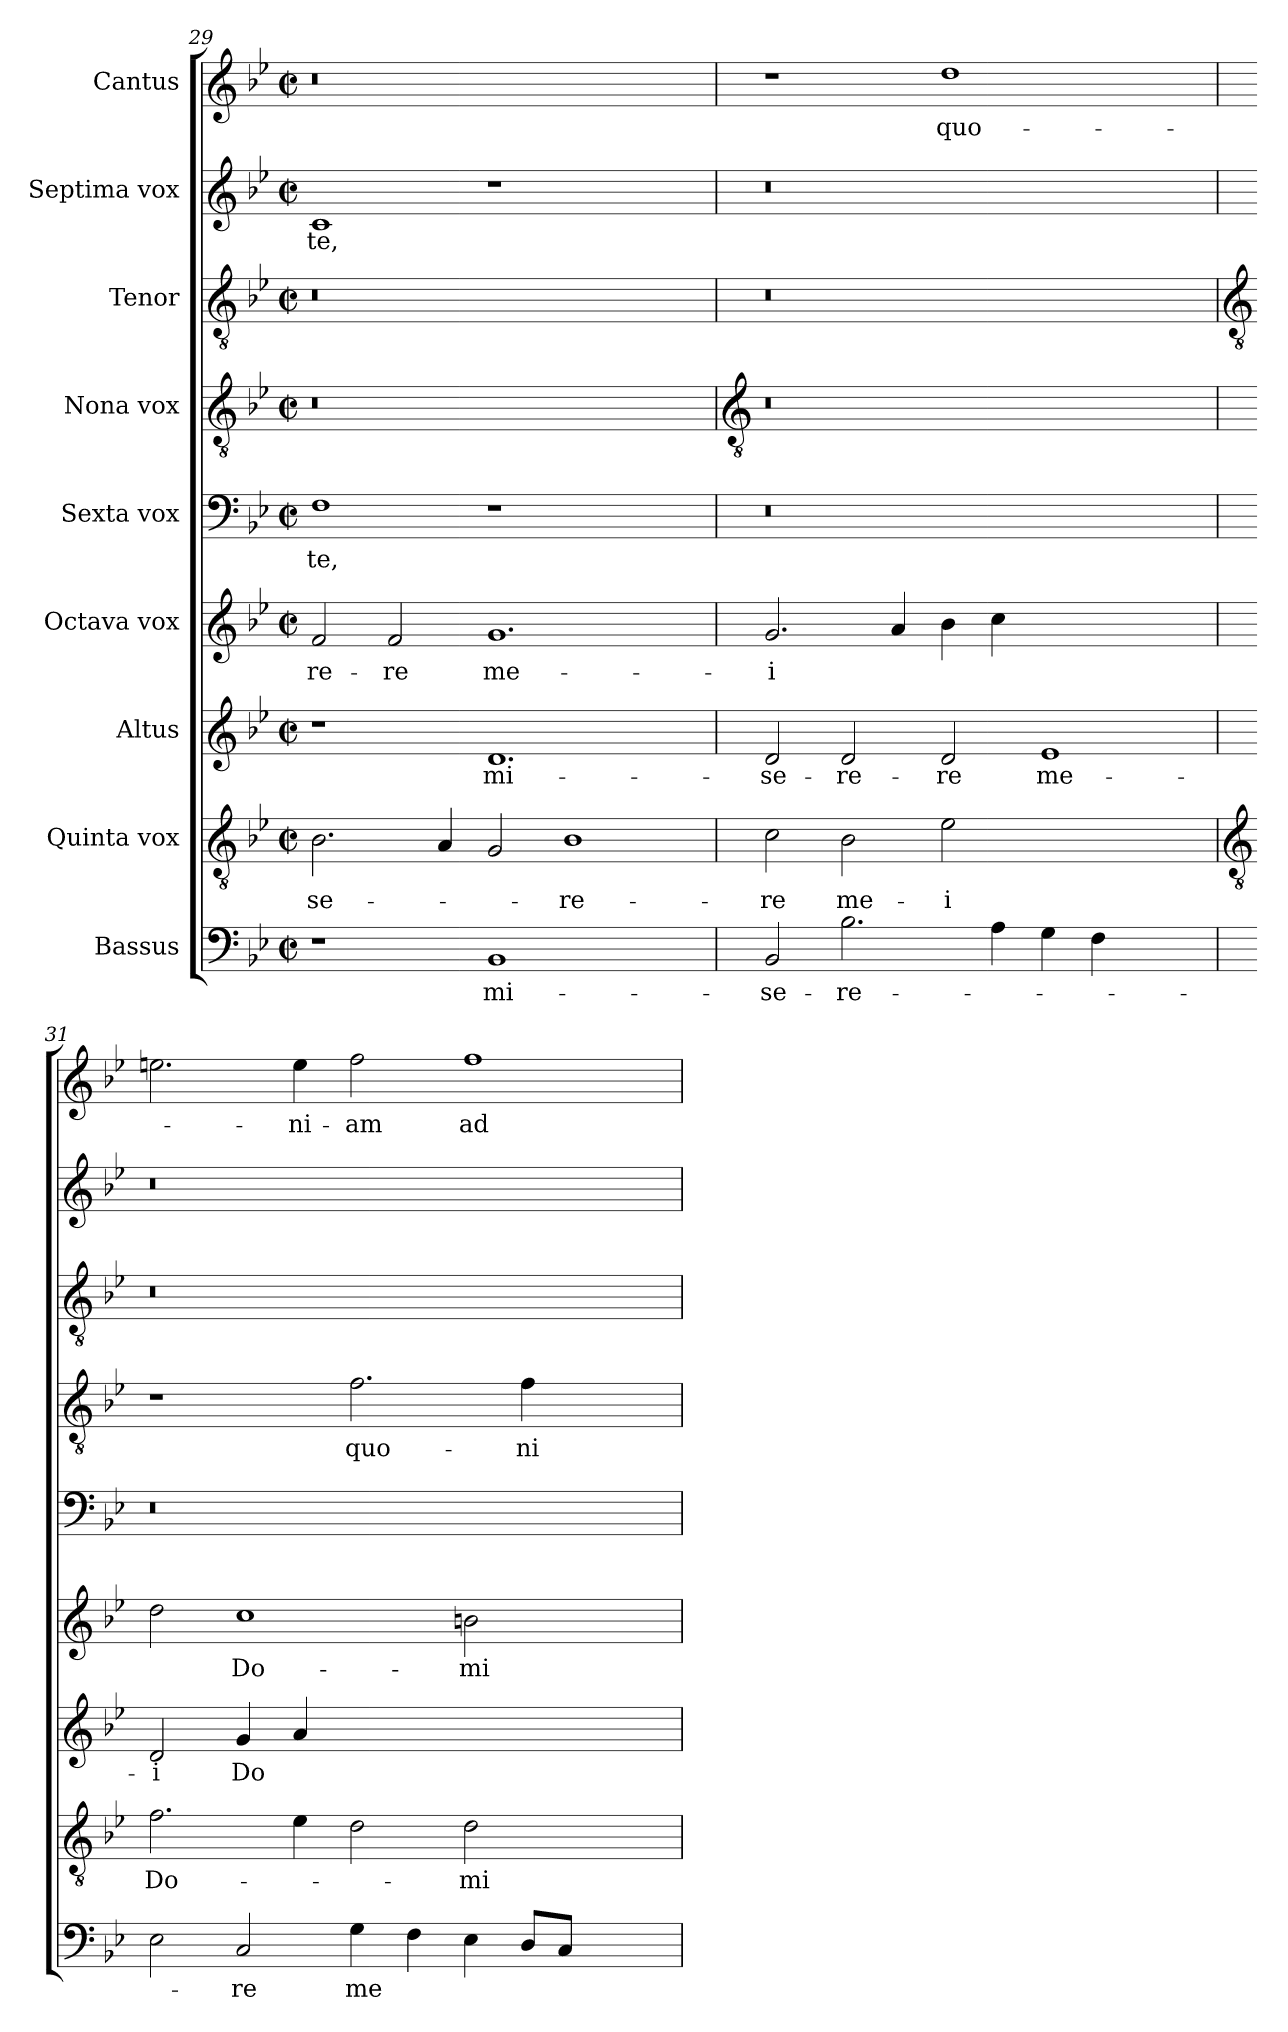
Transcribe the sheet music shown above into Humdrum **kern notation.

**kern	**text	**kern	**text	**kern	**text	**kern	**text	**kern	**text	**kern	**text	**kern	**kern	**text	**kern	**text
*part9	*part9	*part8	*part8	*part7	*part7	*part6	*part6	*part5	*part5	*part4	*part4	*part3	*part2	*part2	*part1	*part1
*staff9	*staff9	*staff8	*staff8	*staff7	*staff7	*staff6	*staff6	*staff5	*staff5	*staff4	*staff4	*staff3	*staff2	*staff2	*staff1	*staff1
*I"Bassus	*	*I"Quinta vox	*	*I"Altus	*	*I"Octava vox	*	*I"Sexta vox	*	*I"Nona vox	*	*I"Tenor	*I"Septima vox	*	*I"Cantus	*
*clefF4	*	*clefGv2	*	*clefG2	*	*clefG2	*	*clefF4	*	*clefGv2	*	*clefGv2	*clefG2	*	*clefG2	*
*k[b-e-]	*	*k[b-e-]	*	*k[b-e-]	*	*k[b-e-]	*	*k[b-e-]	*	*k[b-e-]	*	*k[b-e-]	*k[b-e-]	*	*k[b-e-]	*
*B-:	*	*B-:	*	*B-:	*	*B-:	*	*B-:	*	*B-:	*	*B-:	*B-:	*	*B-:	*
*M4/2	*	*M4/2	*	*M4/2	*	*M4/2	*	*M4/2	*	*M4/2	*	*M4/2	*M4/2	*	*M4/2	*
*met(c|)	*	*met(c|)	*	*met(c|)	*	*met(c|)	*	*met(c|)	*	*met(c|)	*	*met(c|)	*met(c|)	*	*met(c|)	*
=29A	=29A	=29A	=29A	=29A	=29A	=29A	=29A	=29A	=29A	=29A	=29A	=29A	=29A	=29A	=29A	=29A
!	!	!	!LO:LY:b	!	!	!	!LO:LY:b	!	!LO:LY:b	!	!	!	!	!LO:LY:b	!	!
1r	.	2.B-	-se-	1r	.	2f	-re-	1F	te,	0r	.	0r	1c	te,	0r	.
!	!	!	!	!	!	!	!LO:LY:b	!	!	!	!	!	!	!	!	!
.	.	.	.	.	.	2f	-re	.	.	.	.	.	.	.	.	.
.	.	4A	.	.	.	.	.	.	.	.	.	.	.	.	.	.
!	!LO:LY:b	!	!	!	!LO:LY:b	!	!LO:LY:b	!	!	!	!	!	!	!	!	!
1BB-	mi-	2G	.	1.d	mi-	1.g	me-	1r	.	.	.	.	1r	.	.	.
!	!	!	!LO:LY:b	!	!	!	!	!	!	!	!	!	!	!	!	!
.	.	1B-	-re-	.	.	.	.	.	.	.	.	.	.	.	.	.
2ryy	.	.	.	.	.	.	.	2ryy	.	2ryy	.	2ryy	2ryy	.	2ryy	.
!!LO:LB:g=z
=30	=30	=30	=30	=30	=30	=30	=30	=30	=30	=30	=30	=30	=30	=30	=30	=30
*	*	*	*	*	*	*	*	*	*	*clefGv2	*	*	*	*	*	*
!	!LO:LY:b	!	!LO:LY:b	!	!LO:LY:b	!	!LO:LY:b	!	!	!	!	!	!	!	!	!
2BB-	-se-	2c	-re	2d	-se-	2.g	-i	0r	.	0r	.	0r	0r	.	1r	.
!	!LO:LY:b	!	!LO:LY:b	!	!LO:LY:b	!	!	!	!	!	!	!	!	!	!	!
2.B-	-re-	2B-	me-	2d	-re-	.	.	.	.	.	.	.	.	.	.	.
.	.	.	.	.	.	4a	.	.	.	.	.	.	.	.	.	.
!	!	!	!LO:LY:b	!	!LO:LY:b	!	!	!	!	!	!	!	!	!	!	!LO:LY:b
.	.	2e-	-i	2d	-re	4b-	.	.	.	.	.	.	.	.	1dd	quo-
4A	.	.	.	.	.	4cc	.	.	.	.	.	.	.	.	.	.
!	!	!	!	!	!LO:LY:b	!	!	!	!	!	!	!	!	!	!	!
4G	.	1ryy	.	1e-	me-	1ryy	.	.	.	.	.	.	.	.	.	.
4F	.	.	.	.	.	.	.	.	.	.	.	.	.	.	.	.
2ryy	.	.	.	.	.	.	.	2ryy	.	2ryy	.	2ryy	2ryy	.	2ryy	.
!!LO:LB:g=z
=31A	=31A	=31A	=31A	=31A	=31A	=31A	=31A	=31A	=31A	=31A	=31A	=31A	=31A	=31A	=31A	=31A
*	*	*clefGv2	*	*	*	*	*	*	*	*	*	*clefGv2	*	*	*	*
!	!	!	!LO:LY:b	!	!LO:LY:b	!	!	!	!	!	!	!	!	!	!	!
2E-	.	2.f	Do-	2d	-i	2dd	.	0r	.	1r	.	0r	0r	.	2.een	.
!	!LO:LY:b	!	!	!	!LO:LY:b	!	!LO:LY:b	!	!	!	!	!	!	!	!	!
2C	-re	.	.	4g	Do	1cc	Do-	.	.	.	.	.	.	.	.	.
!	!	!	!	!	!	!	!	!	!	!	!	!	!	!	!	!LO:LY:b
.	.	4e-	.	4a	.	.	.	.	.	.	.	.	.	.	4ee	-ni-
!	!LO:LY:b	!	!	!	!	!	!	!	!	!	!LO:LY:b	!	!	!	!	!LO:LY:b
4G	me	2d	.	1.ryy	.	.	.	.	.	2.f	quo-	.	.	.	2ff	-am
4F	.	.	.	.	.	.	.	.	.	.	.	.	.	.	.	.
!	!	!	!LO:LY:b	!	!	!	!LO:LY:b	!	!	!	!	!	!	!	!	!LO:LY:b
4E-	.	2d	-mi-	.	.	2bn	-mi-	.	.	.	.	.	.	.	1ff	ad
!	!	!	!	!	!	!	!	!	!	!	!LO:LY:b	!	!	!	!	!
8DL	.	.	.	.	.	.	.	.	.	4f	-ni-	.	.	.	.	.
8CJ	.	.	.	.	.	.	.	.	.	.	.	.	.	.	.	.
2ryy	.	2ryy	.	.	.	2ryy	.	2ryy	.	2ryy	.	2ryy	2ryy	.	.	.
=	=	=	=	=	=	=	=	=	=	=	=	=	=	=	=	=
*-	*-	*-	*-	*-	*-	*-	*-	*-	*-	*-	*-	*-	*-	*-	*-	*-
